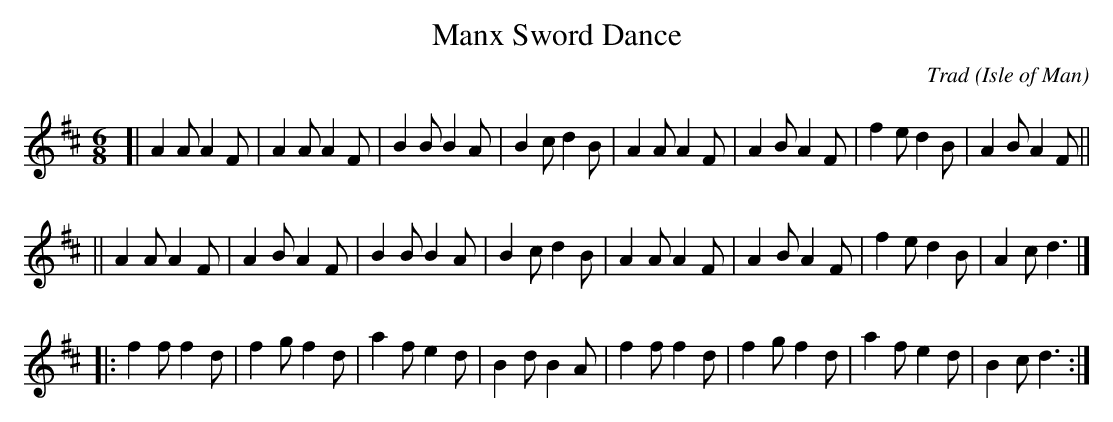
X:1
T: Manx Sword Dance
M: 6/8
L: 1/8
C: Trad
O: Isle of Man
K: D
[| A2A A2F | A2A A2F | B2B B2A | B2c d2B | A2A A2F | A2B A2F | f2e d2B | A2B A2F ||
|| A2A A2F | A2B A2F | B2B B2A | B2c d2B | A2A A2F | A2B A2F | f2e d2B | A2c d3  |]
|: f2f f2d | f2g f2d | a2f e2d | B2d B2A | f2f f2d | f2g f2d | a2f e2d | B2c d3  :|
